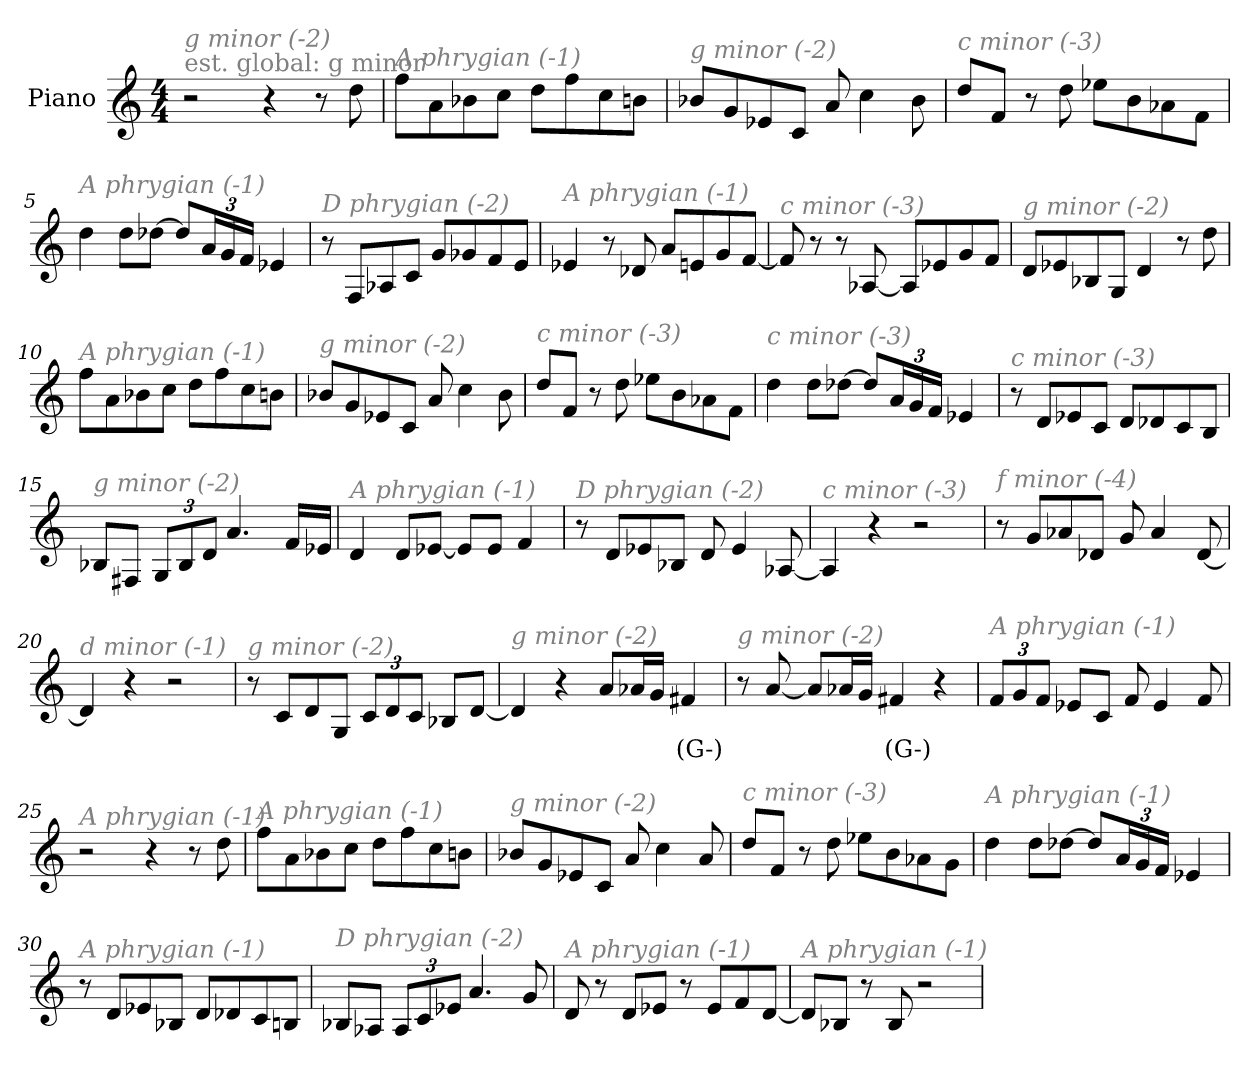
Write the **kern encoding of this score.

**kern	**text
*part1	*part1
*staff1	*staff1
*I"Piano	*
*I'Pno	*
*clefG2	*
*k[]	*
*M4/4	*
*MM326	*
=1	=1
!LO:TX:a:color=#808080:t=est. global&colon; g minor	!
!LO:TX:i:color=#808080:t=g minor (-2)	!
2r	.
4r	.
8r	.
8dd\	.
=2	=2
!LO:TX:i:color=#808080:t=A phrygian (-1)	!
8ff\L	.
8a\	.
8b-X\	.
8cc\J	.
8dd\L	.
8ff\	.
8cc\	.
8bn\J	.
=3	=3
!LO:TX:i:color=#808080:t=g minor (-2)	!
8b-X/L	.
8g/	.
8e-X/	.
8c/J	.
8a/	.
4cc\	.
8b-\	.
=4	=4
!LO:TX:i:color=#808080:t=c minor (-3)	!
8dd/L	.
8f/J	.
8r	.
8dd\	.
8ee-X\L	.
8b\	.
8a-X\	.
8f\J	.
!!LO:LB:g=z
=5	=5
!LO:TX:i:color=#808080:t=A phrygian (-1)	!
4dd\	.
8dd\L	.
[8dd-X\J	.
8dd-/L]	.
*Xbrackettup	*
24a/L	.
24g/	.
24f/JJ	.
4e-X/	.
=6	=6
!LO:TX:i:color=#808080:t=D phrygian (-2)	!
8r	.
8F/L	.
8A-X/	.
8c/J	.
8g/L	.
8g-X/	.
8f/	.
8e/J	.
=7	=7
!LO:TX:i:color=#808080:t=A phrygian (-1)	!
4e-X/	.
8r	.
8d-X/	.
8a/L	.
8en/	.
8g/	.
[8f/J	.
=8	=8
!LO:TX:i:color=#808080:t=c minor (-3)	!
8f/]	.
8r	.
8r	.
[8A-X/	.
8A-/L]	.
8e-X/	.
8g/	.
8f/J	.
!!LO:LB:g=z
=9	=9
!LO:TX:i:color=#808080:t=g minor (-2)	!
8d/L	.
8e-X/	.
8B-X/	.
8G/J	.
4d/	.
8r	.
8dd\	.
=10	=10
!LO:TX:i:color=#808080:t=A phrygian (-1)	!
8ff\L	.
8a\	.
8b-X\	.
8cc\J	.
8dd\L	.
8ff\	.
8cc\	.
8bn\J	.
=11	=11
!LO:TX:i:color=#808080:t=g minor (-2)	!
8b-X/L	.
8g/	.
8e-X/	.
8c/J	.
8a/	.
4cc\	.
8b-\	.
=12	=12
!LO:TX:i:color=#808080:t=c minor (-3)	!
8dd/L	.
8f/J	.
8r	.
8dd\	.
8ee-X\L	.
8b\	.
8a-X\	.
8f\J	.
!!LO:LB:g=z
=13	=13
!LO:TX:i:color=#808080:t=c minor (-3)	!
4dd\	.
8dd\L	.
[8dd-X\J	.
8dd-/L]	.
24a/L	.
24g/	.
24f/JJ	.
4e-X/	.
=14	=14
!LO:TX:i:color=#808080:t=c minor (-3)	!
8r	.
8d/L	.
8e-X/	.
8c/J	.
8d/L	.
8d-X/	.
8c/	.
8B/J	.
=15	=15
!LO:TX:i:color=#808080:t=g minor (-2)	!
8B-X/L	.
8F#X/J	.
12G/L	.
12B-/	.
12d/J	.
4.a/	.
16f/LL	.
16e-X/JJ	.
=16	=16
!LO:TX:i:color=#808080:t=A phrygian (-1)	!
4d/	.
8d/L	.
[8e-X/J	.
8e-/L]	.
8e-/J	.
4f/	.
!!LO:LB:g=z
=17	=17
!LO:TX:i:color=#808080:t=D phrygian (-2)	!
8r	.
8d/L	.
8e-X/	.
8B-X/J	.
8d/	.
4e-/	.
[8A-X/	.
=18	=18
!LO:TX:i:color=#808080:t=c minor (-3)	!
4A-/]	.
4r	.
2r	.
=19	=19
!LO:TX:i:color=#808080:t=f minor (-4)	!
8r	.
8g/L	.
8a-X/	.
8d-X/J	.
8g/	.
4a-/	.
[8d-/	.
=20	=20
!LO:TX:i:color=#808080:t=d minor (-1)	!
4d-/]	.
4r	.
2r	.
=21	=21
!LO:TX:i:color=#808080:t=g minor (-2)	!
8r	.
8c/L	.
8d/	.
8G/J	.
12c/L	.
12d/	.
12c/J	.
8B-X/L	.
[8d/J	.
!!LO:LB:g=z
=22	=22
!LO:TX:i:color=#808080:t=g minor (-2)	!
4d/]	.
4r	.
8a/L	.
16a-X/L	.
16g/JJ	.
4f#Xi/	(G-)
=23	=23
!LO:TX:i:color=#808080:t=g minor (-2)	!
8r	.
[8a/	.
8a/L]	.
16a-X/L	.
16g/JJ	.
4f#Xi/	(G-)
4r	.
=24	=24
!LO:TX:i:color=#808080:t=A phrygian (-1)	!
12f/L	.
12g/	.
12f/J	.
8e-X/L	.
8c/J	.
8f/	.
4e-/	.
8f/	.
=25	=25
!LO:TX:i:color=#808080:t=A phrygian (-1)	!
2r	.
4r	.
8r	.
8dd\	.
!!LO:LB:g=z
=26	=26
!LO:TX:i:color=#808080:t=A phrygian (-1)	!
8ff\L	.
8a\	.
8b-X\	.
8cc\J	.
8dd\L	.
8ff\	.
8cc\	.
8bn\J	.
=27	=27
!LO:TX:i:color=#808080:t=g minor (-2)	!
8b-X/L	.
8g/	.
8e-X/	.
8c/J	.
8a/	.
4cc\	.
8a/	.
=28	=28
!LO:TX:i:color=#808080:t=c minor (-3)	!
8dd/L	.
8f/J	.
8r	.
8dd\	.
8ee-X\L	.
8b\	.
8a-X\	.
8g\J	.
=29	=29
!LO:TX:i:color=#808080:t=A phrygian (-1)	!
4dd\	.
8dd\L	.
[8dd-X\J	.
8dd-/L]	.
24a/L	.
24g/	.
24f/JJ	.
4e-X/	.
!!LO:LB:g=z
=30	=30
!LO:TX:i:color=#808080:t=A phrygian (-1)	!
8r	.
8d/L	.
8e-X/	.
8B-X/J	.
8d/L	.
8d-X/	.
8c/	.
8Bn/J	.
=31	=31
!LO:TX:i:color=#808080:t=D phrygian (-2)	!
8B-X/L	.
8A-X/J	.
12A-/L	.
12c/	.
12e-X/J	.
4.a/	.
8g/	.
=32	=32
!LO:TX:i:color=#808080:t=A phrygian (-1)	!
8d/	.
8r	.
8d/L	.
8e-X/J	.
8r	.
8e-/L	.
8f/	.
[8d/J	.
=33	=33
!LO:TX:i:color=#808080:t=A phrygian (-1)	!
8d/L]	.
8B-X/J	.
8r	.
8B-/	.
2r	.
=	=
*-	*-
